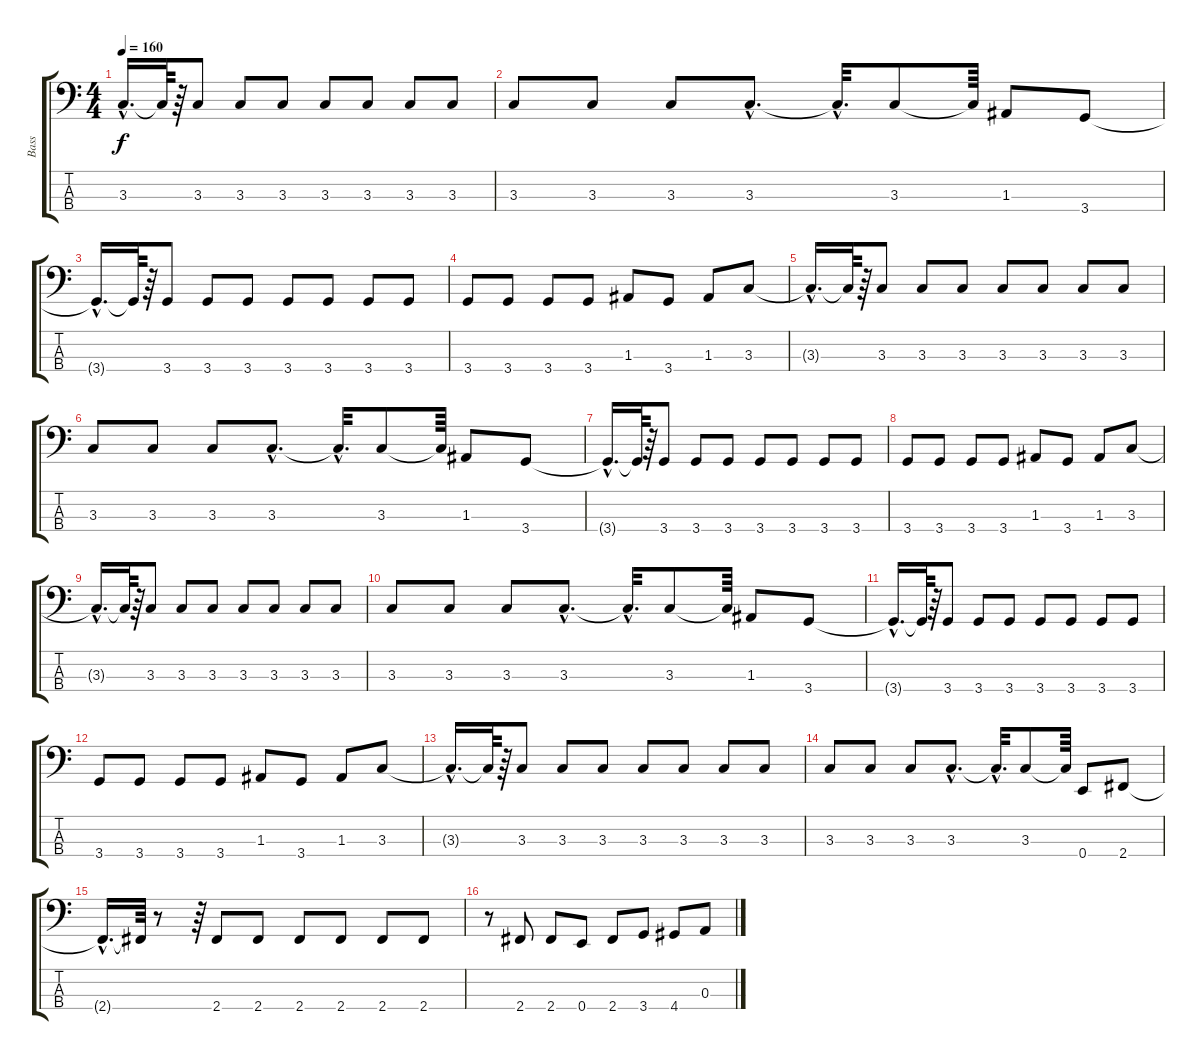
\track ("Bass" "Bass") {instrument electricbasspick}
\staff {score tabs}
\tuning (G2 D2 A1 E1) {hide}
\ts (4 4)
\tempo 160
\clef f4
\ks c
3.3{hac t}.16{d dy f} 3.3{t}.64 r.64 3.3.8 3.3.8 3.3.8 3.3.8 3.3.8 3.3.8 3.3.8 |
3.3.8 3.3.8 3.3.8 3.3{hac}.8{d} 3.3{hac t}.32{d} 3.3.8 3.3{t}.64 1.3.8 3.4.8 |
3.4{hac t}.16{d} 3.4{t}.64 r.64 3.4.8 3.4.8 3.4.8 3.4.8 3.4.8 3.4.8 3.4.8 |
3.4.8 3.4.8 3.4.8 3.4.8 1.3.8 3.4.8 1.3.8 3.3.8 |
3.3{hac t}.16{d} 3.3{t}.64 r.64 3.3.8 3.3.8 3.3.8 3.3.8 3.3.8 3.3.8 3.3.8 |
3.3.8 3.3.8 3.3.8 3.3{hac}.8{d} 3.3{hac t}.32{d} 3.3.8 3.3{t}.64 1.3.8 3.4.8 |
3.4{hac t}.16{d} 3.4{t}.64 r.64 3.4.8 3.4.8 3.4.8 3.4.8 3.4.8 3.4.8 3.4.8 |
3.4.8 3.4.8 3.4.8 3.4.8 1.3.8 3.4.8 1.3.8 3.3.8 |
3.3{hac t}.16{d} 3.3{t}.64 r.64 3.3.8 3.3.8 3.3.8 3.3.8 3.3.8 3.3.8 3.3.8 |
3.3.8 3.3.8 3.3.8 3.3{hac}.8{d} 3.3{hac t}.32{d} 3.3.8 3.3{t}.64 1.3.8 3.4.8 |
3.4{hac t}.16{d} 3.4{t}.64 r.64 3.4.8 3.4.8 3.4.8 3.4.8 3.4.8 3.4.8 3.4.8 |
3.4.8 3.4.8 3.4.8 3.4.8 1.3.8 3.4.8 1.3.8 3.3.8 |
3.3{hac t}.16{d} 3.3{t}.64 r.64 3.3.8 3.3.8 3.3.8 3.3.8 3.3.8 3.3.8 3.3.8 |
3.3.8 3.3.8 3.3.8 3.3{hac}.8{d} 3.3{hac t}.32{d} 3.3.8 3.3{t}.64 0.4.8 2.4.8 |
2.4{hac t}.16{d} 2.4{t}.64 r.8 r.64 2.4.8 2.4.8 2.4.8 2.4.8 2.4.8 2.4.8 |
r.8 2.4.8 2.4.8 0.4.8 2.4.8 3.4.8 4.4.8 0.3.8
